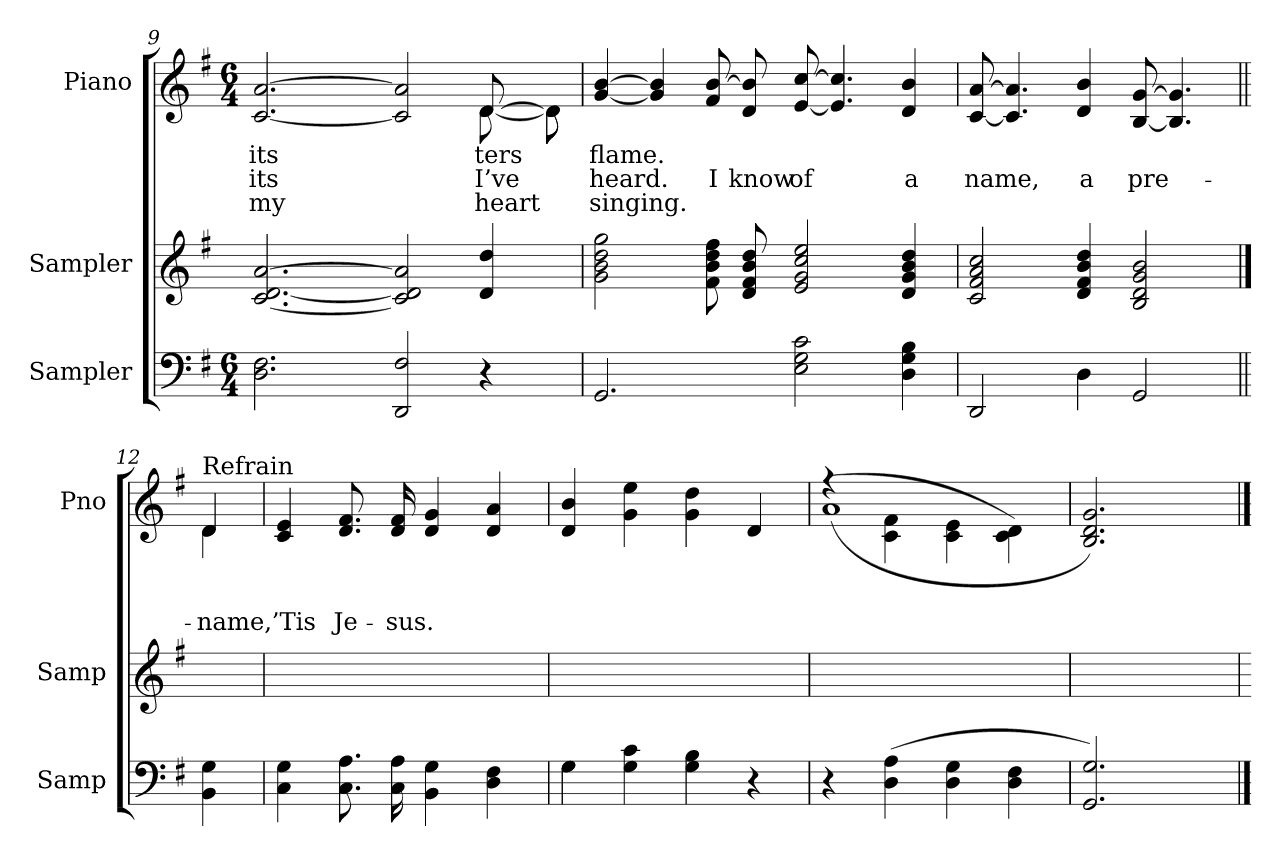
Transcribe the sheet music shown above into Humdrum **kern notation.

**kern	**kern	**kern	**text	**text	**text
*part3	*part2	*part1	*part1	*part1	*part1
*staff3	*staff2	*staff1	*staff1	*staff1	*staff1
*I"Sampler	*I"Sampler	*I"Piano	*	*	*
*I'Samp	*I'Samp	*I'Pno	*	*	*
*clefF4	*clefG2	*clefG2	*	*	*
*k[f#]	*k[f#]	*k[f#]	*	*	*
*G:	*G:	*G:	*	*	*
*M6/4	*	*M6/4	*	*	*
=9	=9	=9	=9	=9	=9
*	*	*^	*	*	*
2.D 2.F#	[2.c [2.d [2.a	[2.c [2.a	4ryy	its	its	my
*	*	*v	*v	*	*	*
2DD 2F#	2c] 2d] 2a]	2c] 2a]	.	.	.
*	*	*^	*	*	*
4r	4d 4dd	[8d/	[8d	-ters	I’ve	heart
.	.	8d\]	8d]	.	.	.
*	*	*v	*v	*	*	*
=10	=10	=10	=10	=10	=10
2.GG	2g 2b 2dd 2gg	[4g [4b	flame.	heard.	singing.
.	.	4g] 4b]	.	.	.
.	8f# 8b 8dd 8ff#	8f# [8b	.	I	.
.	8d 8f# 8b 8dd	8d 8b]	.	know	.
2E 2G 2c	2e 2g 2cc 2ee	[8e [8cc	.	of	.
.	.	4.e] 4.cc]	.	.	.
4D 4G 4B	4d 4g 4b 4dd	4d 4b	.	a	.
=11	=11	=11	=11	=11	=11
2DD	2c 2f# 2a 2cc	[8c [8a	.	name,	.
.	.	4.c] 4.a]	.	.	.
4D	4d 4f# 4b 4dd	4d 4b	.	a	.
2GG	2B 2d 2g 2b	[8B [8g	.	pre-	.
.	.	4.B] 4.g]	.	.	.
=12||	==12	=12||	=12||	=12||	=12||
*	*	*^	*	*	*
!	!	!LO:TX:t=Refrain	!	!	!	!
4BB 4G	4ryy	4d/	4d	.	name,	.
*	*	*v	*v	*	*	*
=13	=13	=13	=13	=13	=13
4C 4G	4ryy	4c 4e	.	’Tis	.
8.C 8.A	2.ryy	8.d 8.f#	.	Je-	.
16C 16A	.	16d 16f#	.	-sus.	.
4BB 4G	.	4d 4g	.	.	.
4D 4F#	.	4d 4a	.	.	.
=14	=14	=14	=14	=14	=14
*^	*	*	*	*	*
4G\	4G	4ryy	4d 4b	.	.	.
4G 4c	2.ryy	2.ryy	4g 4ee	.	.	.
4G 4B	.	.	4g 4dd	.	.	.
4r	.	.	4d	.	.	.
*v	*v	*	*	*	*	*
=15	=15	=15	=15	=15	=15
*	*	*^	*	*	*
4r	4ryy	(4r	(1a	.	.	.
(4D 4A	2.ryy	4c\ 4f#\	.	.	.	.
4D 4G	.	4c\ 4e\	.	.	.	.
4D 4F#	.	4c\ 4d\)	.	.	.	.
*	*	*v	*v	*	*	*
=16	=16	=16	=16	=16	=16
2.GG 2.G)	4ryy	2.B 2.d 2.g)	.	.	.
.	2ryy	.	.	.	.
==	=	==	==	==	==
*-	*-	*-	*-	*-	*-
